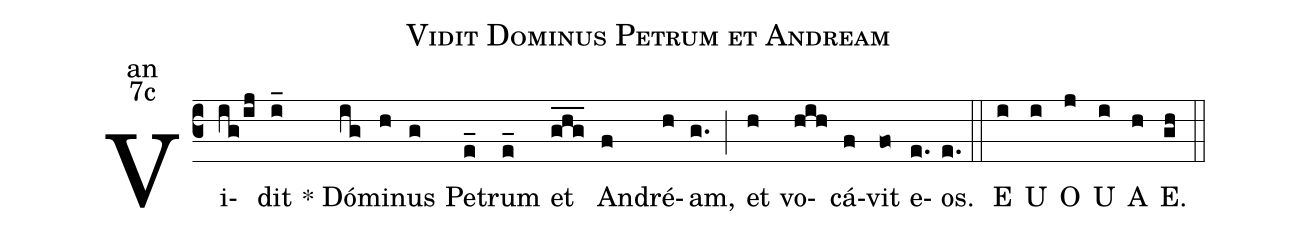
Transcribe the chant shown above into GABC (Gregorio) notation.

name:Vidit Dominus Petrum et Andream;
office-part:an;
mode:7c;
%%
(c3) Vi(ig/ij)dit(i_) <sp>*</sp> Dó(ig)mi(h)nus(g) Pe(e_)trum(e_) et(ghg___) An(f)dré(h)am,(g.) (;)
et(h) vo(hih)cá(f)vit(fo) e(e.)os.(e.) (::)
<eu>  E(i) U(i) O(j) U(i) A(h) E.(gh) </eu>(::)
